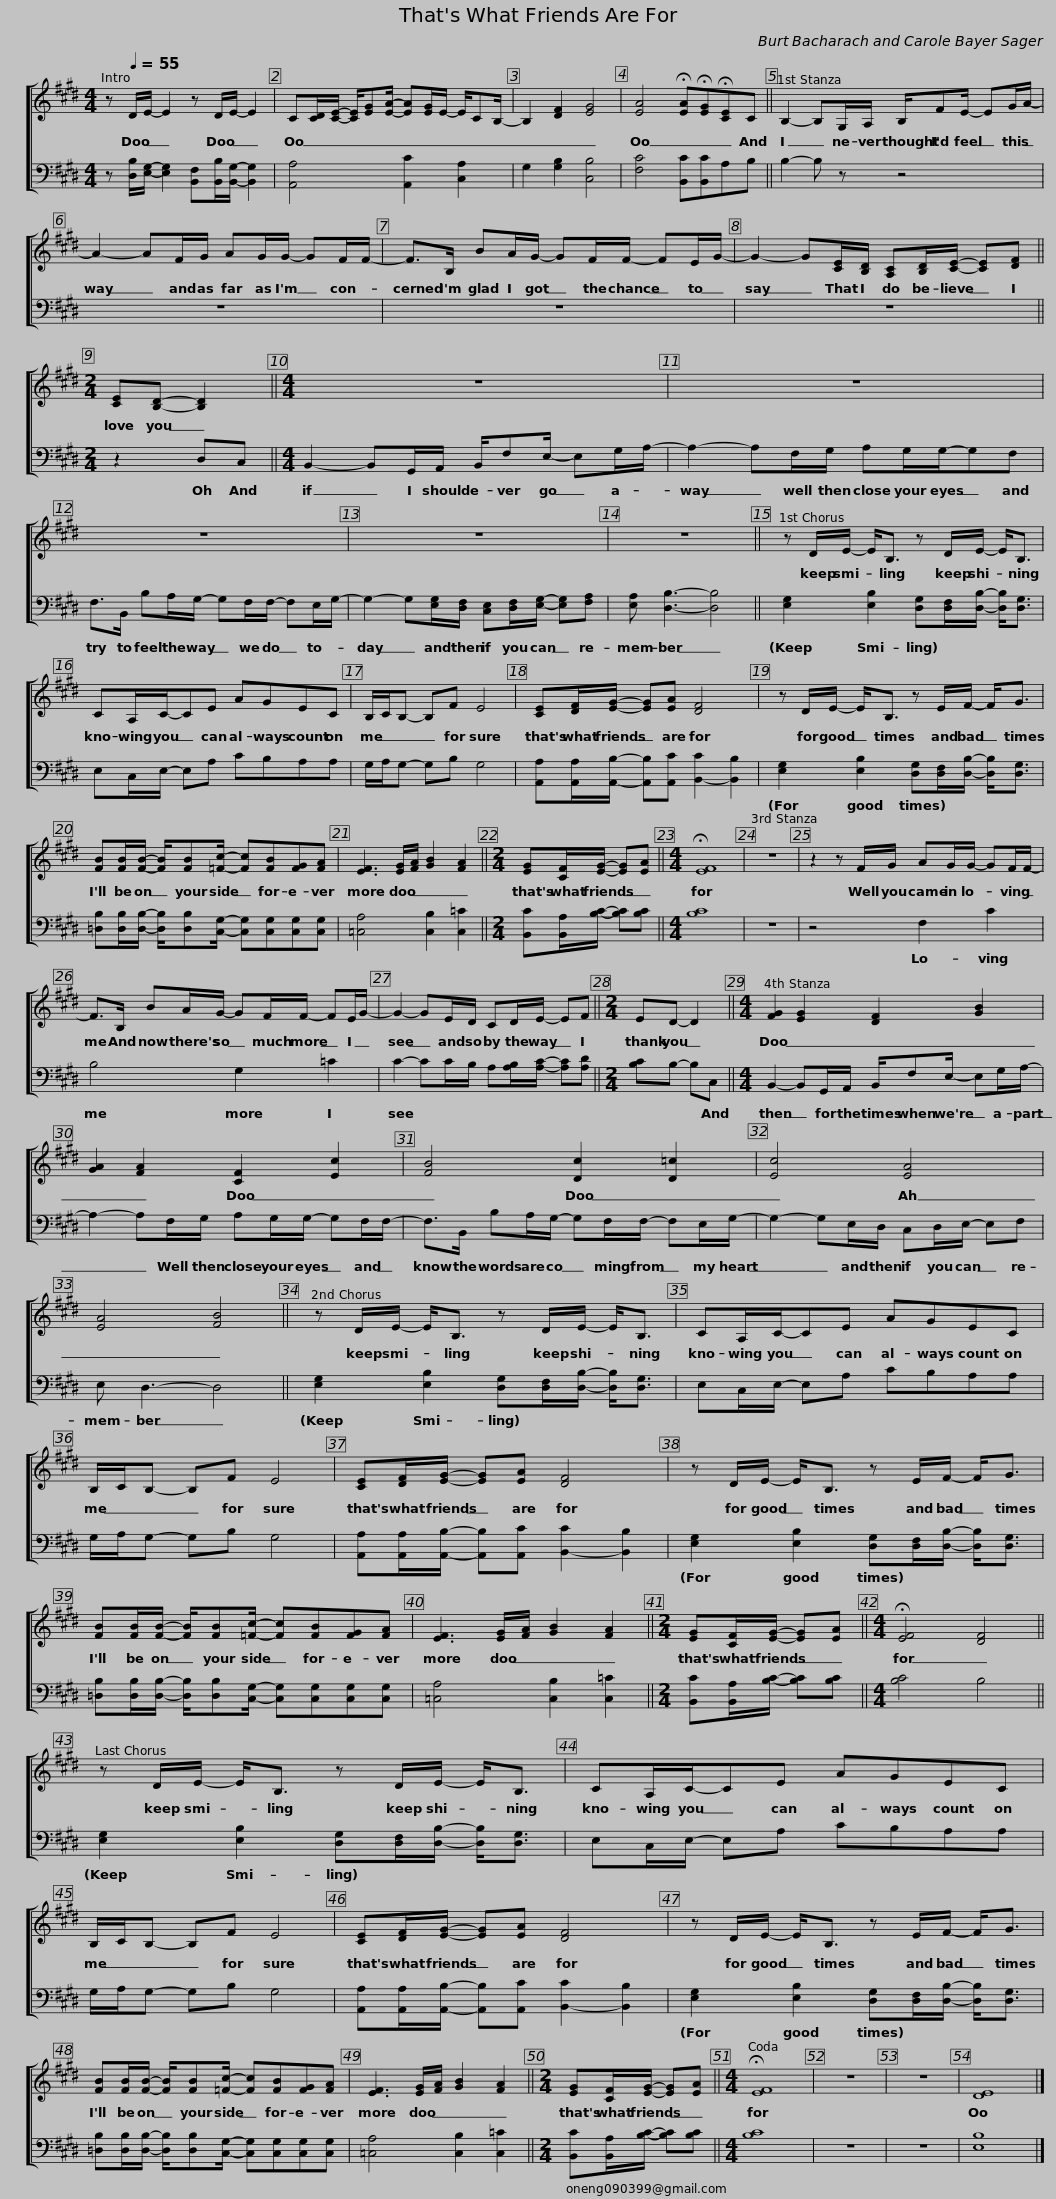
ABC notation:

X:1
%%score [ 1 2 ]
L:1/8
M:4/4
I:linebreak $
K:E
V:1 treble
V:2 bass
V:1
 z[Q:1/4=55] D/E/- E2 z D/E/- E2 | C[CD]/[CE]/- [CE]/[EG][EA]/- [EA][EG]/E/- E/CB,/- | B,2 [DF]2 [EG]4 |$ [EA]4 !fermata![EA]!fermata![EG]!fermata![CE]C || B,2- B,G,/A,/ B,/FE/- EG/A/- | %5
 A2- AF/G/ AG/G/- GF/F/- |$ F>B, BA/G/- GF/F/- FE/G/- | G2- G[CE]/[B,D]/ [A,C][B,D]/[CE]/- [CE][DF] ||$[M:2/4] [CE][B,D]- [B,D]2 ||$[M:4/4] z8 | %10
 z8 |$ z8 | z8 | z8 ||$ z D/E/- E<B, z D/E/- E<B, | %15
 CA,/C/-CE AGEC |$ B,/C/B,- B,F E4 |$ [CE][DF]/[EG]/- [EG][EA] [DF]4 | z D/E/- E<B, z E/F/- F<G |$ [FB][FB]/[FB]/- [FB]/[FB][=Fc]/- [Fc][FB][FG][FA] |$ %20
 [EF]3 [EG]/[FA]/ [GB]2 [FA]2 ||[M:2/4] [EG][CF]/[EG]/- [EG][EA] ||[M:4/4] !fermata![EF]8 | z8 |$ z2 z F/G/ AG/G/- GF/F/- | %25
 F>B, BA/G/- GF/F/- FE/G/- |$ G2- GE/D/ CD/E/- EF ||[M:2/4] ED- D2 ||$[M:4/4] [FG]2 [EG]2 [DF]2 [GB]2 |$ [GA]2 [FA]2 [CF]2 [Ec]2 |$ %30
 [FB]4 [Dc]2 [D=c]2 |$ [Ec]4 [EA]4 | [EA]4 [FB]4 || z D/E/- E<B, z D/E/- E<B, |$ CA,/C/-CE AGEC | %35
 B,/C/B,- B,F E4 |$ [CE][DF]/[EG]/- [EG][EA] [DF]4 |$ z D/E/- E<B, z E/F/- F<G | [FB][FB]/[FB]/- [FB]/[FB][=Fc]/- [Fc][FB][FG][FA] |$ [EF]3 [EG]/[FA]/ [GB]2 [FA]2 ||$ %40
[M:2/4] [EG][CF]/[EG]/- [EG][EA] ||[M:4/4] !fermata![EF]4 [DF]4 || z D/E/- E<B, z D/E/- E<B, |$ CA,/C/-CE AGEC | B,/C/B,- B,F E4 |$ %45
 [CE][DF]/[EG]/- [EG][EA] [DF]4 |$ z D/E/- E<B, z E/F/- F<G | [FB][FB]/[FB]/- [FB]/[FB][=Fc]/- [Fc][FB][FG][FA] |$ [EF]3 [EG]/[FA]/ [GB]2 [FA]2 ||$[M:2/4] [EG][CF]/[EG]/- [EG][EA] || %50
[M:4/4] !fermata![EF]8 | z8 | z8 | [DE]8 |] %54
V:2
 z [D,B,]/[E,G,]/- [E,G,]2 [B,,F,][B,,B,]/[B,,G,]/- [B,,G,]2 | [A,,A,]4 [A,,C]2 [C,A,]2 | G,2 [G,B,]2 [C,B,]4 |$ [F,C]4 [B,,C][B,,C]A,B, || B,2- B, z z4 | %5
 z8 |$ z8 | z8 ||$[M:2/4] z2 D,C, ||$[M:4/4] B,,2- B,,G,,/A,,/ B,,/F,E,/- E,G,/A,/- | %10
 A,2- A,F,/G,/ A,G,/G,/-G,F, |$ F,>B,, B,A,/G,/- G,F,/F,/- F,E,/G,/- | G,2- G,[E,G,]/[D,F,]/ [C,E,][D,F,]/[E,G,]/- [E,G,][F,A,] | [E,A,] [D,B,]3- [D,B,]4 ||$ [E,G,]2 [E,B,]2 [D,G,][D,F,]/[D,B,]/- [D,B,]<[D,G,] | %15
 E,C,/E,/- E,A, CB,A,A, |$ G,/A,/G,- G,B, G,4 |$ [A,,A,][A,,A,]/[A,,B,]/- [A,,B,][A,,C] [B,,C]2- [B,,B,]2 | [E,G,]2 [E,B,]2 [D,G,][D,F,]/[D,B,]/- [D,B,]<[D,G,] |$ [=D,B,][D,B,]/[D,B,]/- [D,B,]/[D,B,][C,G,]/- [C,G,][C,G,][C,G,][C,G,] |$ %20
 [=C,A,]4 [C,B,]2 [C,=C]2 ||[M:2/4] [B,,C][B,,A,]/[B,C]/- [B,C][B,C] ||[M:4/4] [B,C]8 | z8 |$ z4 F,2 C2 | %25
 B,4 G,2 =C2 |$ C2- CC/B,/ A,[A,B,]/[A,C]/- [A,C][A,D] ||[M:2/4] [B,C]B,- B,C, ||$[M:4/4] B,,2- B,,G,,/A,,/ B,,/F,E,/- E,G,/A,/- |$ A,2- A,F,/G,/ A,G,/G,/- G,F,/F,/- |$ %30
 F,>B,, B,A,/G,/- G,F,/F,/- F,E,/G,/- |$ G,2- G,E,/D,/ C,D,/E,/- E,F, | E, D,3- D,4 || [E,G,]2 [E,B,]2 [D,G,][D,F,]/[D,B,]/- [D,B,]<[D,G,] |$ E,C,/E,/- E,A, CB,A,A, | %35
 G,/A,/G,- G,B, G,4 |$ [A,,A,][A,,A,]/[A,,B,]/- [A,,B,][A,,C] [B,,C]2- [B,,B,]2 |$ [E,G,]2 [E,B,]2 [D,G,][D,F,]/[D,B,]/- [D,B,]<[D,G,] | [=D,B,][D,B,]/[D,B,]/- [D,B,]/[D,B,][C,G,]/- [C,G,][C,G,][C,G,][C,G,] |$ [=C,A,]4 [C,B,]2 [C,=C]2 ||$ %40
[M:2/4] [B,,C][B,,A,]/[B,C]/- [B,C][B,C] ||[M:4/4] [B,C]4 B,4 || [E,G,]2 [E,B,]2 [D,G,][D,F,]/[D,B,]/- [D,B,]<[D,G,] |$ E,C,/E,/- E,A, CB,A,A, | G,/A,/G,- G,B, G,4 |$ %45
 [A,,A,][A,,A,]/[A,,B,]/- [A,,B,][A,,C] [B,,C]2- [B,,B,]2 |$ [E,G,]2 [E,B,]2 [D,G,][D,F,]/[D,B,]/- [D,B,]<[D,G,] | [=D,B,][D,B,]/[D,B,]/- [D,B,]/[D,B,][C,G,]/- [C,G,][C,G,][C,G,][C,G,] |$ [=C,A,]4 [C,B,]2 [C,=C]2 ||$[M:2/4] [B,,C][B,,A,]/[B,C]/- [B,C][B,C] || %50
[M:4/4] [B,C]8 | z8 | z8 | [E,B,]8 |] %54
